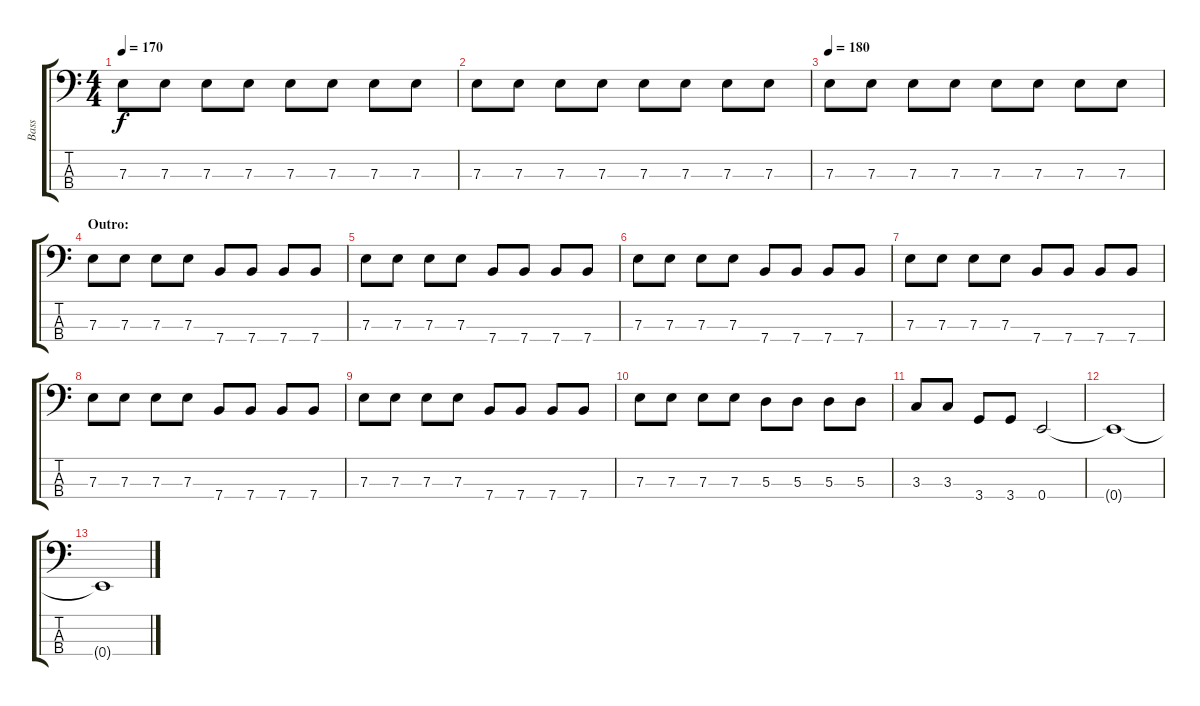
\track ("Bass" "Bass") {instrument electricbasspick}
\staff {score tabs}
\tuning (G2 D2 A1 E1) {hide}
\ts (4 4)
\tempo 170
\clef f4
\ks c
7.3.8{dy f} 7.3.8 7.3.8 7.3.8 7.3.8 7.3.8 7.3.8 7.3.8 |
7.3.8 7.3.8 7.3.8 7.3.8 7.3.8 7.3.8 7.3.8 7.3.8 |
\tempo 180
7.3.8 7.3.8 7.3.8 7.3.8 7.3.8 7.3.8 7.3.8 7.3.8 |
\section ("" "Outro:")
7.3.8 7.3.8 7.3.8 7.3.8 7.4.8 7.4.8 7.4.8 7.4.8 |
7.3.8 7.3.8 7.3.8 7.3.8 7.4.8 7.4.8 7.4.8 7.4.8 |
7.3.8 7.3.8 7.3.8 7.3.8 7.4.8 7.4.8 7.4.8 7.4.8 |
7.3.8 7.3.8 7.3.8 7.3.8 7.4.8 7.4.8 7.4.8 7.4.8 |
7.3.8 7.3.8 7.3.8 7.3.8 7.4.8 7.4.8 7.4.8 7.4.8 |
7.3.8 7.3.8 7.3.8 7.3.8 7.4.8 7.4.8 7.4.8 7.4.8 |
7.3.8 7.3.8 7.3.8 7.3.8 5.3.8 5.3.8 5.3.8 5.3.8 |
3.3.8 3.3.8 3.4.8 3.4.8 0.4.2 |
0.4{t}.1 |
0.4{t}.1
